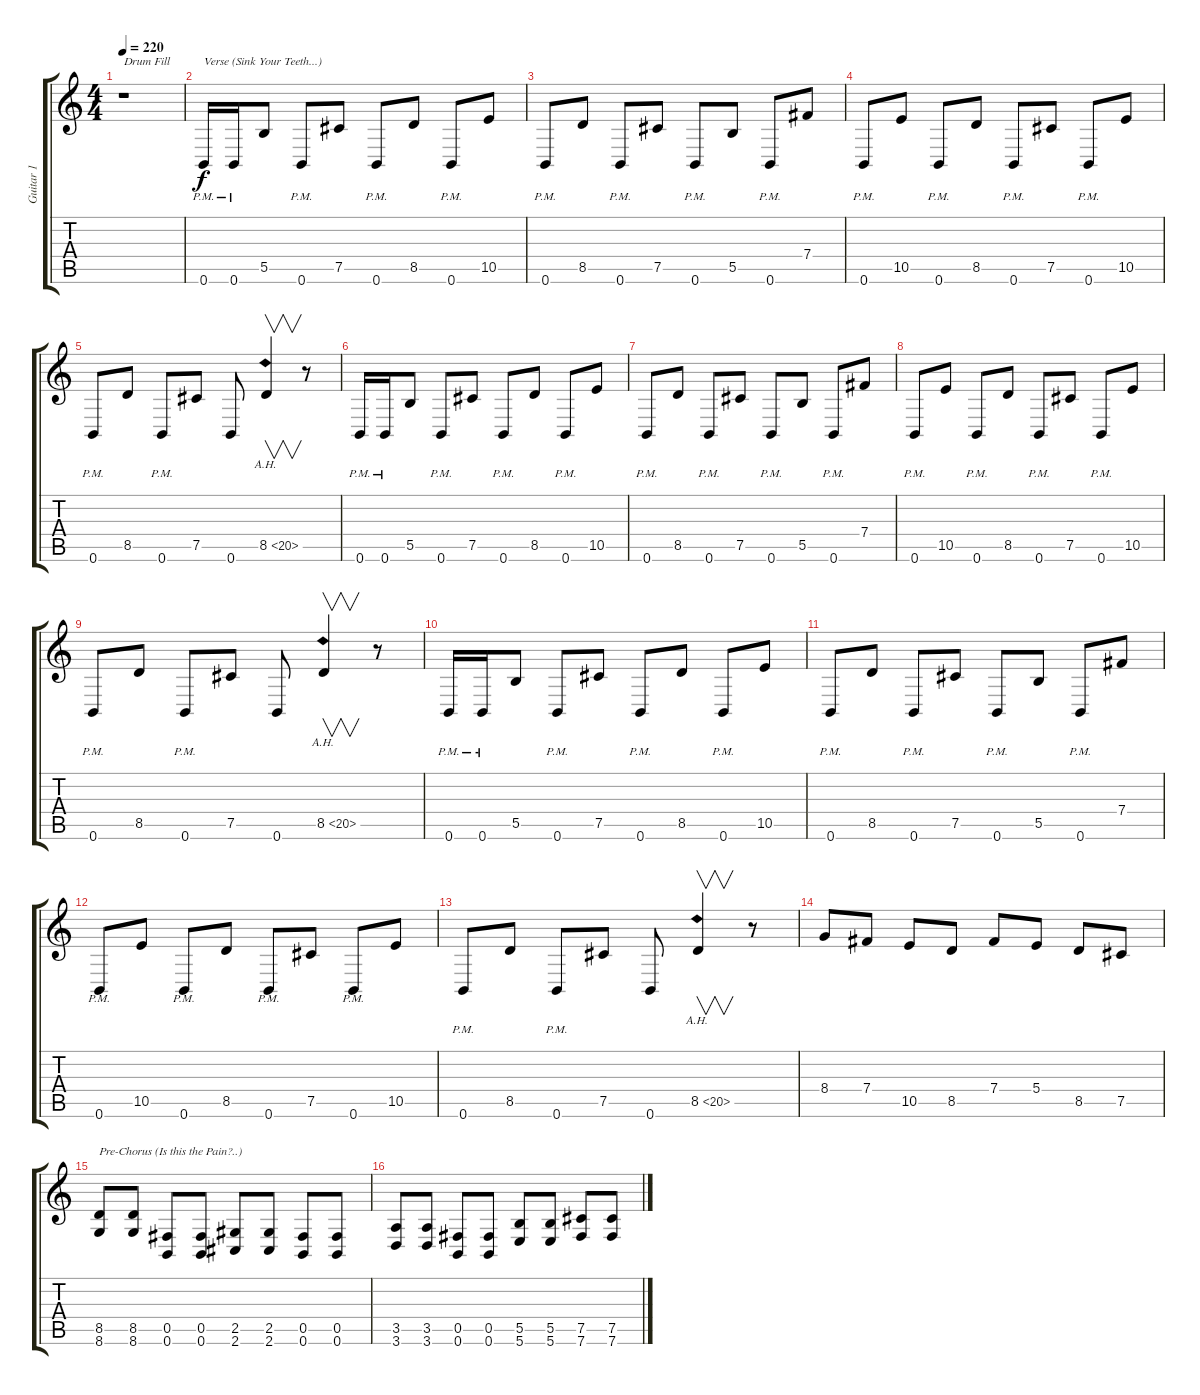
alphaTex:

\track ("Guitar 1" "Guitar 1") {instrument distortionguitar}
\staff {score tabs}
\tuning (Db4 Ab3 E3 B2 Gb2 B1) {hide}
\ts (4 4)
\tempo 220
\clef g2
\ks c
r.1{txt "Drum Fill" dy f instrument distortionguitar} |
0.6{pm}.16{txt "Verse (Sink Your Teeth...)"} 0.6{pm}.16 5.5.8 0.6{pm}.8 7.5.8 0.6{pm}.8 8.5.8 0.6{pm}.8 10.5.8 |
0.6{pm}.8 8.5.8 0.6{pm}.8 7.5.8 0.6{pm}.8 5.5.8 0.6{pm}.8 7.4.8 |
0.6{pm}.8 10.5.8 0.6{pm}.8 8.5.8 0.6{pm}.8 7.5.8 0.6{pm}.8 10.5.8 |
0.6{pm}.8 8.5.8 0.6{pm}.8 7.5.8 0.6.8 8.5{ah 12}.4{v instrument guitarharmonics} r.8 |
0.6{pm}.16{instrument distortionguitar} 0.6{pm}.16 5.5.8 0.6{pm}.8 7.5.8 0.6{pm}.8 8.5.8 0.6{pm}.8 10.5.8 |
0.6{pm}.8 8.5.8 0.6{pm}.8 7.5.8 0.6{pm}.8 5.5.8 0.6{pm}.8 7.4.8 |
0.6{pm}.8 10.5.8 0.6{pm}.8 8.5.8 0.6{pm}.8 7.5.8 0.6{pm}.8 10.5.8 |
0.6{pm}.8 8.5.8 0.6{pm}.8 7.5.8 0.6.8 8.5{ah 12}.4{v instrument guitarharmonics} r.8 |
0.6{pm}.16{instrument distortionguitar} 0.6{pm}.16 5.5.8 0.6{pm}.8 7.5.8 0.6{pm}.8 8.5.8 0.6{pm}.8 10.5.8 |
0.6{pm}.8 8.5.8 0.6{pm}.8 7.5.8 0.6{pm}.8 5.5.8 0.6{pm}.8 7.4.8 |
0.6{pm}.8 10.5.8 0.6{pm}.8 8.5.8 0.6{pm}.8 7.5.8 0.6{pm}.8 10.5.8 |
0.6{pm}.8 8.5.8 0.6{pm}.8 7.5.8 0.6.8 8.5{ah 12}.4{v instrument guitarharmonics} r.8 |
8.4.8{instrument distortionguitar} 7.4.8 10.5.8 8.5.8 7.4.8 5.4.8 8.5.8 7.5.8 |
(8.5 8.6).8{txt "Pre-Chorus (Is this the Pain?..)"} (8.5 8.6).8 (0.5 0.6).8 (0.5 0.6).8 (2.5 2.6).8 (2.5 2.6).8 (0.5 0.6).8 (0.5 0.6).8 |
(3.5 3.6).8 (3.5 3.6).8 (0.5 0.6).8 (0.5 0.6).8 (5.5 5.6).8 (5.5 5.6).8 (7.5 7.6).8 (7.5 7.6).8
